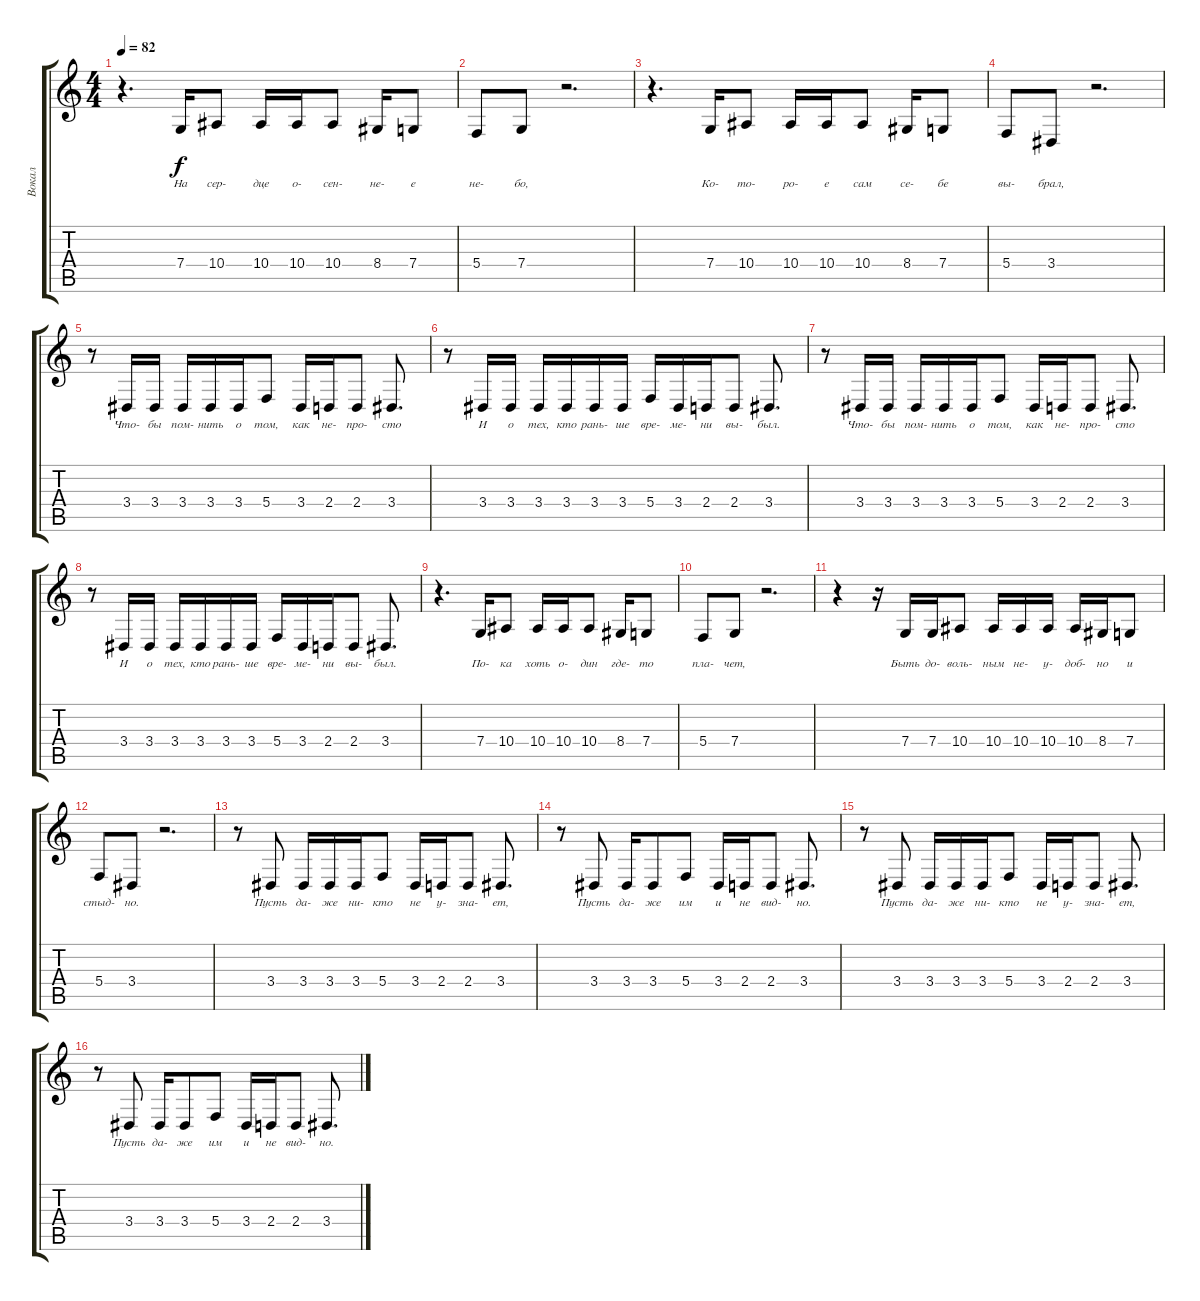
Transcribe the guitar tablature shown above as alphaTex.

\track ("Вокал" "Вокал") {instrument clarinet}
\staff {score tabs}
\tuning (D4 A3 F3 C3 G2 C2) {hide}
\ts (4 4)
\tempo 82
\clef g2
\ks c
r.4{d dy f} 7.4.16{lyrics (0 "На") lyrics (1 "") lyrics (2 "") lyrics (3 "") lyrics (4 "")} 10.4.8{lyrics (0 "сер-") lyrics (1 "") lyrics (2 "") lyrics (3 "") lyrics (4 "")} 10.4.16{lyrics (0 "дце") lyrics (1 "") lyrics (2 "") lyrics (3 "") lyrics (4 "")} 10.4.16{lyrics (0 "о-") lyrics (1 "") lyrics (2 "") lyrics (3 "") lyrics (4 "")} 10.4.8{lyrics (0 "сен-") lyrics (1 "") lyrics (2 "") lyrics (3 "") lyrics (4 "")} 8.4.16{lyrics (0 "не-") lyrics (1 "") lyrics (2 "") lyrics (3 "") lyrics (4 "")} 7.4.8{lyrics (0 "е") lyrics (1 "") lyrics (2 "") lyrics (3 "") lyrics (4 "")} |
5.4.8{lyrics (0 "не-") lyrics (1 "") lyrics (2 "") lyrics (3 "") lyrics (4 "")} 7.4.8{lyrics (0 "бо,") lyrics (1 "") lyrics (2 "") lyrics (3 "") lyrics (4 "")} r.2{d} |
r.4{d} 7.4.16{lyrics (0 "Ко-") lyrics (1 "") lyrics (2 "") lyrics (3 "") lyrics (4 "")} 10.4.8{lyrics (0 "то-") lyrics (1 "") lyrics (2 "") lyrics (3 "") lyrics (4 "")} 10.4.16{lyrics (0 "ро-") lyrics (1 "") lyrics (2 "") lyrics (3 "") lyrics (4 "")} 10.4.16{lyrics (0 "е") lyrics (1 "") lyrics (2 "") lyrics (3 "") lyrics (4 "")} 10.4.8{lyrics (0 "сам") lyrics (1 "") lyrics (2 "") lyrics (3 "") lyrics (4 "")} 8.4.16{lyrics (0 "се-") lyrics (1 "") lyrics (2 "") lyrics (3 "") lyrics (4 "")} 7.4.8{lyrics (0 "бе") lyrics (1 "") lyrics (2 "") lyrics (3 "") lyrics (4 "")} |
5.4.8{lyrics (0 "вы-") lyrics (1 "") lyrics (2 "") lyrics (3 "") lyrics (4 "")} 3.4.8{lyrics (0 "брал,") lyrics (1 "") lyrics (2 "") lyrics (3 "") lyrics (4 "")} r.2{d} |
r.8 3.4.16{lyrics (0 "Что-") lyrics (1 "") lyrics (2 "") lyrics (3 "") lyrics (4 "")} 3.4.16{lyrics (0 "бы") lyrics (1 "") lyrics (2 "") lyrics (3 "") lyrics (4 "")} 3.4.16{lyrics (0 "пом-") lyrics (1 "") lyrics (2 "") lyrics (3 "") lyrics (4 "")} 3.4.16{lyrics (0 "нить") lyrics (1 "") lyrics (2 "") lyrics (3 "") lyrics (4 "")} 3.4.16{lyrics (0 "о") lyrics (1 "") lyrics (2 "") lyrics (3 "") lyrics (4 "")} 5.4.8{lyrics (0 "том,") lyrics (1 "") lyrics (2 "") lyrics (3 "") lyrics (4 "")} 3.4.16{lyrics (0 "как") lyrics (1 "") lyrics (2 "") lyrics (3 "") lyrics (4 "")} 2.4.16{lyrics (0 "не-") lyrics (1 "") lyrics (2 "") lyrics (3 "") lyrics (4 "")} 2.4.8{lyrics (0 "про-") lyrics (1 "") lyrics (2 "") lyrics (3 "") lyrics (4 "")} 3.4.8{d lyrics (0 "сто") lyrics (1 "") lyrics (2 "") lyrics (3 "") lyrics (4 "")} |
r.8 3.4.16{lyrics (0 "И") lyrics (1 "") lyrics (2 "") lyrics (3 "") lyrics (4 "")} 3.4.16{lyrics (0 "о") lyrics (1 "") lyrics (2 "") lyrics (3 "") lyrics (4 "")} 3.4.16{lyrics (0 "тех,") lyrics (1 "") lyrics (2 "") lyrics (3 "") lyrics (4 "")} 3.4.16{lyrics (0 "кто") lyrics (1 "") lyrics (2 "") lyrics (3 "") lyrics (4 "")} 3.4.16{lyrics (0 "рань-") lyrics (1 "") lyrics (2 "") lyrics (3 "") lyrics (4 "")} 3.4.16{lyrics (0 "ше") lyrics (1 "") lyrics (2 "") lyrics (3 "") lyrics (4 "")} 5.4.16{lyrics (0 "вре-") lyrics (1 "") lyrics (2 "") lyrics (3 "") lyrics (4 "")} 3.4.16{lyrics (0 "ме-") lyrics (1 "") lyrics (2 "") lyrics (3 "") lyrics (4 "")} 2.4.16{lyrics (0 "ни") lyrics (1 "") lyrics (2 "") lyrics (3 "") lyrics (4 "")} 2.4.8{lyrics (0 "вы-") lyrics (1 "") lyrics (2 "") lyrics (3 "") lyrics (4 "")} 3.4.8{d lyrics (0 "был.") lyrics (1 "") lyrics (2 "") lyrics (3 "") lyrics (4 "")} |
r.8 3.4.16{lyrics (0 "Что-") lyrics (1 "") lyrics (2 "") lyrics (3 "") lyrics (4 "")} 3.4.16{lyrics (0 "бы") lyrics (1 "") lyrics (2 "") lyrics (3 "") lyrics (4 "")} 3.4.16{lyrics (0 "пом-") lyrics (1 "") lyrics (2 "") lyrics (3 "") lyrics (4 "")} 3.4.16{lyrics (0 "нить") lyrics (1 "") lyrics (2 "") lyrics (3 "") lyrics (4 "")} 3.4.16{lyrics (0 "о") lyrics (1 "") lyrics (2 "") lyrics (3 "") lyrics (4 "")} 5.4.8{lyrics (0 "том,") lyrics (1 "") lyrics (2 "") lyrics (3 "") lyrics (4 "")} 3.4.16{lyrics (0 "как") lyrics (1 "") lyrics (2 "") lyrics (3 "") lyrics (4 "")} 2.4.16{lyrics (0 "не-") lyrics (1 "") lyrics (2 "") lyrics (3 "") lyrics (4 "")} 2.4.8{lyrics (0 "про-") lyrics (1 "") lyrics (2 "") lyrics (3 "") lyrics (4 "")} 3.4.8{d lyrics (0 "сто") lyrics (1 "") lyrics (2 "") lyrics (3 "") lyrics (4 "")} |
r.8 3.4.16{lyrics (0 "И") lyrics (1 "") lyrics (2 "") lyrics (3 "") lyrics (4 "")} 3.4.16{lyrics (0 "о") lyrics (1 "") lyrics (2 "") lyrics (3 "") lyrics (4 "")} 3.4.16{lyrics (0 "тех,") lyrics (1 "") lyrics (2 "") lyrics (3 "") lyrics (4 "")} 3.4.16{lyrics (0 "кто") lyrics (1 "") lyrics (2 "") lyrics (3 "") lyrics (4 "")} 3.4.16{lyrics (0 "рань-") lyrics (1 "") lyrics (2 "") lyrics (3 "") lyrics (4 "")} 3.4.16{lyrics (0 "ше") lyrics (1 "") lyrics (2 "") lyrics (3 "") lyrics (4 "")} 5.4.16{lyrics (0 "вре-") lyrics (1 "") lyrics (2 "") lyrics (3 "") lyrics (4 "")} 3.4.16{lyrics (0 "ме-") lyrics (1 "") lyrics (2 "") lyrics (3 "") lyrics (4 "")} 2.4.16{lyrics (0 "ни") lyrics (1 "") lyrics (2 "") lyrics (3 "") lyrics (4 "")} 2.4.8{lyrics (0 "вы-") lyrics (1 "") lyrics (2 "") lyrics (3 "") lyrics (4 "")} 3.4.8{d lyrics (0 "был.") lyrics (1 "") lyrics (2 "") lyrics (3 "") lyrics (4 "")} |
r.4{d} 7.4.16{lyrics (0 "По-") lyrics (1 "") lyrics (2 "") lyrics (3 "") lyrics (4 "")} 10.4.8{lyrics (0 "ка") lyrics (1 "") lyrics (2 "") lyrics (3 "") lyrics (4 "")} 10.4.16{lyrics (0 "хоть") lyrics (1 "") lyrics (2 "") lyrics (3 "") lyrics (4 "")} 10.4.16{lyrics (0 "о-") lyrics (1 "") lyrics (2 "") lyrics (3 "") lyrics (4 "")} 10.4.8{lyrics (0 "дин") lyrics (1 "") lyrics (2 "") lyrics (3 "") lyrics (4 "")} 8.4.16{lyrics (0 "где-") lyrics (1 "") lyrics (2 "") lyrics (3 "") lyrics (4 "")} 7.4.8{lyrics (0 "то") lyrics (1 "") lyrics (2 "") lyrics (3 "") lyrics (4 "")} |
5.4.8{lyrics (0 "пла-") lyrics (1 "") lyrics (2 "") lyrics (3 "") lyrics (4 "")} 7.4.8{lyrics (0 "чет,") lyrics (1 "") lyrics (2 "") lyrics (3 "") lyrics (4 "")} r.2{d} |
r.4 r.16 7.4.16{lyrics (0 "Быть") lyrics (1 "") lyrics (2 "") lyrics (3 "") lyrics (4 "")} 7.4.16{lyrics (0 "до-") lyrics (1 "") lyrics (2 "") lyrics (3 "") lyrics (4 "")} 10.4.8{lyrics (0 "воль-") lyrics (1 "") lyrics (2 "") lyrics (3 "") lyrics (4 "")} 10.4.16{lyrics (0 "ным") lyrics (1 "") lyrics (2 "") lyrics (3 "") lyrics (4 "")} 10.4.16{lyrics (0 "не-") lyrics (1 "") lyrics (2 "") lyrics (3 "") lyrics (4 "")} 10.4.16{lyrics (0 "у-") lyrics (1 "") lyrics (2 "") lyrics (3 "") lyrics (4 "")} 10.4.16{lyrics (0 "доб-") lyrics (1 "") lyrics (2 "") lyrics (3 "") lyrics (4 "")} 8.4.16{lyrics (0 "но") lyrics (1 "") lyrics (2 "") lyrics (3 "") lyrics (4 "")} 7.4.8{lyrics (0 "и") lyrics (1 "") lyrics (2 "") lyrics (3 "") lyrics (4 "")} |
5.4.8{lyrics (0 "стыд-") lyrics (1 "") lyrics (2 "") lyrics (3 "") lyrics (4 "")} 3.4.8{lyrics (0 "но.") lyrics (1 "") lyrics (2 "") lyrics (3 "") lyrics (4 "")} r.2{d} |
r.8 3.4.8{lyrics (0 "Пусть") lyrics (1 "") lyrics (2 "") lyrics (3 "") lyrics (4 "")} 3.4.16{lyrics (0 "да-") lyrics (1 "") lyrics (2 "") lyrics (3 "") lyrics (4 "")} 3.4.16{lyrics (0 "же") lyrics (1 "") lyrics (2 "") lyrics (3 "") lyrics (4 "")} 3.4.16{lyrics (0 "ни-") lyrics (1 "") lyrics (2 "") lyrics (3 "") lyrics (4 "")} 5.4.8{lyrics (0 "кто") lyrics (1 "") lyrics (2 "") lyrics (3 "") lyrics (4 "")} 3.4.16{lyrics (0 "не") lyrics (1 "") lyrics (2 "") lyrics (3 "") lyrics (4 "")} 2.4.16{lyrics (0 "у-") lyrics (1 "") lyrics (2 "") lyrics (3 "") lyrics (4 "")} 2.4.8{lyrics (0 "зна-") lyrics (1 "") lyrics (2 "") lyrics (3 "") lyrics (4 "")} 3.4.8{d lyrics (0 "ет,") lyrics (1 "") lyrics (2 "") lyrics (3 "") lyrics (4 "")} |
r.8 3.4.8{lyrics (0 "Пусть") lyrics (1 "") lyrics (2 "") lyrics (3 "") lyrics (4 "")} 3.4.16{lyrics (0 "да-") lyrics (1 "") lyrics (2 "") lyrics (3 "") lyrics (4 "")} 3.4.8{lyrics (0 "же") lyrics (1 "") lyrics (2 "") lyrics (3 "") lyrics (4 "")} 5.4.8{lyrics (0 "им") lyrics (1 "") lyrics (2 "") lyrics (3 "") lyrics (4 "")} 3.4.16{lyrics (0 "и") lyrics (1 "") lyrics (2 "") lyrics (3 "") lyrics (4 "")} 2.4.16{lyrics (0 "не") lyrics (1 "") lyrics (2 "") lyrics (3 "") lyrics (4 "")} 2.4.8{lyrics (0 "вид-") lyrics (1 "") lyrics (2 "") lyrics (3 "") lyrics (4 "")} 3.4.8{d lyrics (0 "но.") lyrics (1 "") lyrics (2 "") lyrics (3 "") lyrics (4 "")} |
r.8 3.4.8{lyrics (0 "Пусть") lyrics (1 "") lyrics (2 "") lyrics (3 "") lyrics (4 "")} 3.4.16{lyrics (0 "да-") lyrics (1 "") lyrics (2 "") lyrics (3 "") lyrics (4 "")} 3.4.16{lyrics (0 "же") lyrics (1 "") lyrics (2 "") lyrics (3 "") lyrics (4 "")} 3.4.16{lyrics (0 "ни-") lyrics (1 "") lyrics (2 "") lyrics (3 "") lyrics (4 "")} 5.4.8{lyrics (0 "кто") lyrics (1 "") lyrics (2 "") lyrics (3 "") lyrics (4 "")} 3.4.16{lyrics (0 "не") lyrics (1 "") lyrics (2 "") lyrics (3 "") lyrics (4 "")} 2.4.16{lyrics (0 "у-") lyrics (1 "") lyrics (2 "") lyrics (3 "") lyrics (4 "")} 2.4.8{lyrics (0 "зна-") lyrics (1 "") lyrics (2 "") lyrics (3 "") lyrics (4 "")} 3.4.8{d lyrics (0 "ет,") lyrics (1 "") lyrics (2 "") lyrics (3 "") lyrics (4 "")} |
r.8 3.4.8{lyrics (0 "Пусть") lyrics (1 "") lyrics (2 "") lyrics (3 "") lyrics (4 "")} 3.4.16{lyrics (0 "да-") lyrics (1 "") lyrics (2 "") lyrics (3 "") lyrics (4 "")} 3.4.8{lyrics (0 "же") lyrics (1 "") lyrics (2 "") lyrics (3 "") lyrics (4 "")} 5.4.8{lyrics (0 "им") lyrics (1 "") lyrics (2 "") lyrics (3 "") lyrics (4 "")} 3.4.16{lyrics (0 "и") lyrics (1 "") lyrics (2 "") lyrics (3 "") lyrics (4 "")} 2.4.16{lyrics (0 "не") lyrics (1 "") lyrics (2 "") lyrics (3 "") lyrics (4 "")} 2.4.8{lyrics (0 "вид-") lyrics (1 "") lyrics (2 "") lyrics (3 "") lyrics (4 "")} 3.4.8{d lyrics (0 "но.") lyrics (1 "") lyrics (2 "") lyrics (3 "") lyrics (4 "")}
